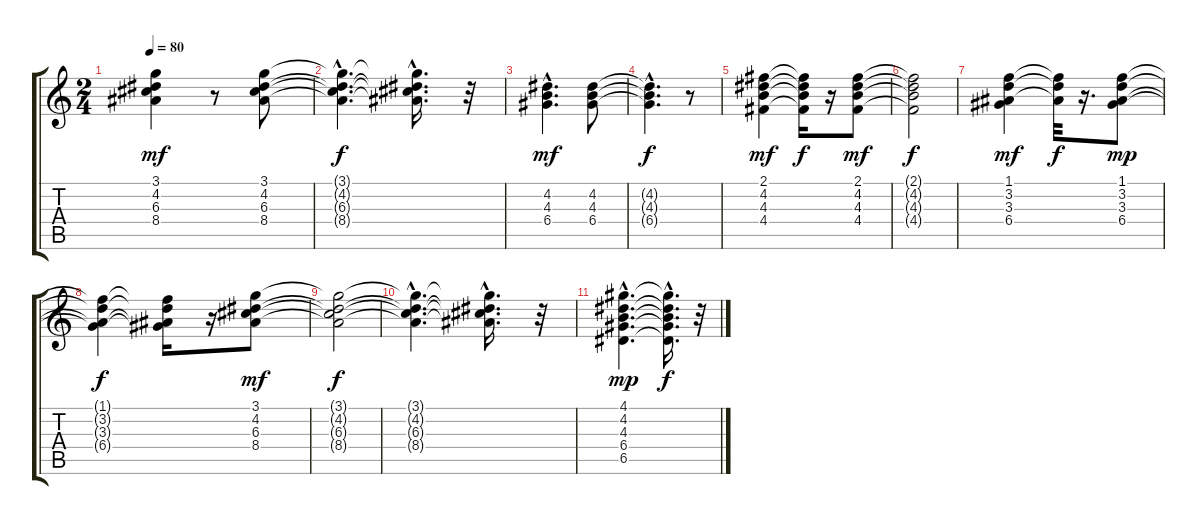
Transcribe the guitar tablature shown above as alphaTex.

\track "" {instrument electricbassfinger}
\staff {score tabs}
\tuning (E4 B3 G3 D3 A2 E2) {hide}
\ts (2 4)
\tempo 80
\clef g2
\ks c
(3.1 4.2 6.3 8.4).4{dy mf} r.8 (3.1 4.2 6.3 8.4).8 |
(3.1{hac t} 4.2{hac t} 6.3{hac t} 8.4{hac t}).4{d dy f} (3.1{hac t} 4.2{hac t} 6.3{hac t} 8.4{hac t}).16{d} r.32 |
(4.2{hac} 4.3{hac} 6.4{hac}).4{d dy mf} (4.2 4.3 6.4).8 |
(4.2{hac t} 4.3{hac t} 6.4{hac t}).4{d dy f} r.8 |
(2.1 4.2 4.3 4.4).4{dy mf} (2.1{t} 4.2{t} 4.3{t} 4.4{t}).16{dy f} r.16 (2.1 4.2 4.3 4.4).8{dy mf} |
(2.1{t} 4.2{t} 4.3{t} 4.4{t}).2{dy f} |
(1.1 3.2 3.3 6.4).4{dy mf} (1.1{t} 3.2{t} 3.3{t}).32{dy f} r.16{d} (1.1 3.2 3.3 6.4).8{dy mp} |
(1.1{t} 3.2{t} 3.3{t} 6.4{t}).4{dy f} (1.1{t} 3.2{t} 3.3{t} 6.4{t}).16 r.16 (3.1 4.2 6.3 8.4).8{dy mf} |
(3.1{t} 4.2{t} 6.3{t} 8.4{t}).2{dy f} |
(3.1{hac t} 4.2{hac t} 6.3{hac t} 8.4{hac t}).4{d} (3.1{hac t} 4.2{hac t} 6.3{hac t} 8.4{t}).16{d} r.32 |
(4.1{hac} 4.2{hac} 4.3{hac} 6.4{hac} 6.5{hac}).4{d dy mp} (4.1{hac t} 4.2{hac t} 4.3{hac t} 6.4{hac t} 6.5{hac t}).16{d dy f} r.32
